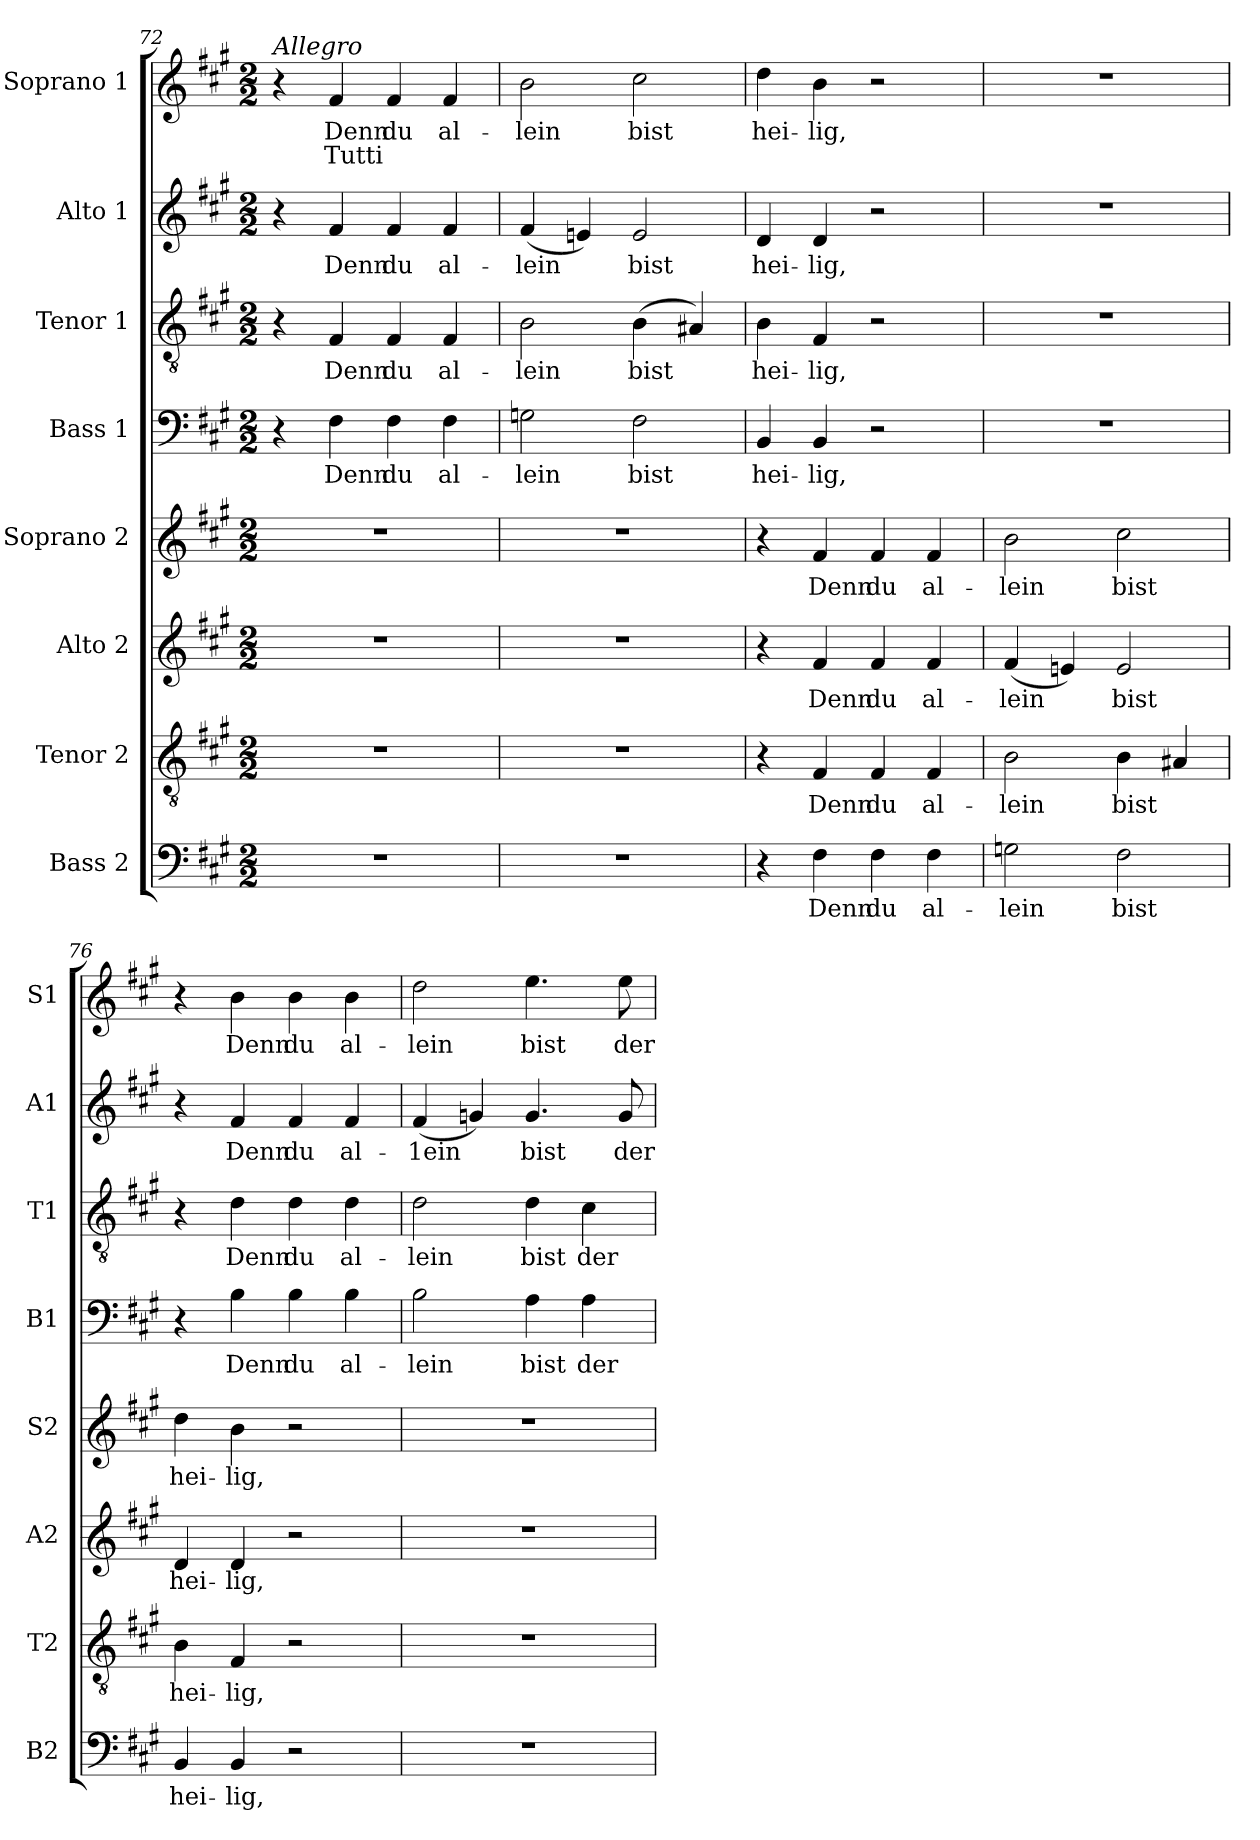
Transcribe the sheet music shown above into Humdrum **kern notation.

**kern	**text	**kern	**text	**kern	**text	**kern	**text	**kern	**text	**kern	**text	**kern	**text	**kern	**text	**text
*part8	*part8	*part7	*part7	*part6	*part6	*part5	*part5	*part4	*part4	*part3	*part3	*part2	*part2	*part1	*part1	*part1
*staff8	*staff8	*staff7	*staff7	*staff6	*staff6	*staff5	*staff5	*staff4	*staff4	*staff3	*staff3	*staff2	*staff2	*staff1	*staff1	*staff1
*I"Bass 2	*	*I"Tenor 2	*	*I"Alto 2	*	*I"Soprano 2	*	*I"Bass 1	*	*I"Tenor 1	*	*I"Alto 1	*	*I"Soprano 1	*	*
*I'B2	*	*I'T2	*	*I'A2	*	*I'S2	*	*I'B1	*	*I'T1	*	*I'A1	*	*I'S1	*	*
!!LO:LB:g=z
*clefF4	*	*clefGv2	*	*clefG2	*	*clefG2	*	*clefF4	*	*clefGv2	*	*clefG2	*	*clefG2	*	*
*k[f#c#g#]	*	*k[f#c#g#]	*	*k[f#c#g#]	*	*k[f#c#g#]	*	*k[f#c#g#]	*	*k[f#c#g#]	*	*k[f#c#g#]	*	*k[f#c#g#]	*	*
*M2/2	*	*M2/2	*	*M2/2	*	*M2/2	*	*M2/2	*	*M2/2	*	*M2/2	*	*M2/2	*	*
=72	=72	=72	=72	=72	=72	=72	=72	=72	=72	=72	=72	=72	=72	=72	=72	=72
!	!	!	!	!	!	!	!	!	!	!	!	!	!	!LO:TX:a:i:t=Allegro	!	!
1r	.	1r	.	1r	.	1r	.	4r	.	4r	.	4r	.	4r	.	.
!	!	!	!	!	!	!	!	!	!LO:LY:b	!	!LO:LY:b	!	!LO:LY:b	!	!LO:LY:b	!LO:LY:b
.	.	.	.	.	.	.	.	4F#\	Denn	4F#/	Denn	4f#/	Denn	4f#/	Denn	-Tutti
!	!	!	!	!	!	!	!	!	!LO:LY:b	!	!LO:LY:b	!	!LO:LY:b	!	!LO:LY:b	!
.	.	.	.	.	.	.	.	4F#\	du	4F#/	du	4f#/	du	4f#/	du	.
!	!	!	!	!	!	!	!	!	!LO:LY:b	!	!LO:LY:b	!	!LO:LY:b	!	!LO:LY:b	!
.	.	.	.	.	.	.	.	4F#\	al-	4F#/	al-	4f#/	al-	4f#/	al-	.
=73	=73	=73	=73	=73	=73	=73	=73	=73	=73	=73	=73	=73	=73	=73	=73	=73
!	!	!	!	!	!	!	!	!	!LO:LY:b	!	!LO:LY:b	!	!LO:LY:b	!	!LO:LY:b	!
1r	.	1r	.	1r	.	1r	.	2Gn\	-lein	2B\	-lein	(<4f#/	-lein	2b\	-lein	.
.	.	.	.	.	.	.	.	.	.	.	.	4en/)	.	.	.	.
!	!	!	!	!	!	!	!	!	!LO:LY:b	!	!LO:LY:b	!	!LO:LY:b	!	!LO:LY:b	!
.	.	.	.	.	.	.	.	2F#\	bist	(>4B\	bist	2e/	bist	2cc#\	bist	.
.	.	.	.	.	.	.	.	.	.	4A#X/)	.	.	.	.	.	.
=74	=74	=74	=74	=74	=74	=74	=74	=74	=74	=74	=74	=74	=74	=74	=74	=74
!	!	!	!	!	!	!	!	!	!LO:LY:b	!	!LO:LY:b	!	!LO:LY:b	!	!LO:LY:b	!
4r	.	4r	.	4r	.	4r	.	4BB/	hei-	4B\	hei-	4d/	hei-	4dd\	hei-	.
!	!LO:LY:b	!	!LO:LY:b	!	!LO:LY:b	!	!LO:LY:b	!	!LO:LY:b	!	!LO:LY:b	!	!LO:LY:b	!	!LO:LY:b	!
4F#\	Denn	4F#/	Denn	4f#/	Denn	4f#/	Denn	4BB/	-lig,	4F#/	-lig,	4d/	-lig,	4b\	-lig,	.
!	!LO:LY:b	!	!LO:LY:b	!	!LO:LY:b	!	!LO:LY:b	!	!	!	!	!	!	!	!	!
4F#\	du	4F#/	du	4f#/	du	4f#/	du	2r	.	2r	.	2r	.	2r	.	.
!	!LO:LY:b	!	!LO:LY:b	!	!LO:LY:b	!	!LO:LY:b	!	!	!	!	!	!	!	!	!
4F#\	al-	4F#/	al-	4f#/	al-	4f#/	al-	.	.	.	.	.	.	.	.	.
=75	=75	=75	=75	=75	=75	=75	=75	=75	=75	=75	=75	=75	=75	=75	=75	=75
!	!LO:LY:b	!	!LO:LY:b	!	!LO:LY:b	!	!LO:LY:b	!	!	!	!	!	!	!	!	!
2Gn\	-lein	2B\	-lein	(<4f#/	-lein	2b\	-lein	1r	.	1r	.	1r	.	1r	.	.
.	.	.	.	4en/)	.	.	.	.	.	.	.	.	.	.	.	.
!	!LO:LY:b	!	!LO:LY:b	!	!LO:LY:b	!	!LO:LY:b	!	!	!	!	!	!	!	!	!
2F#\	bist	4B\	bist	2e/	bist	2cc#\	bist	.	.	.	.	.	.	.	.	.
.	.	4A#X/	.	.	.	.	.	.	.	.	.	.	.	.	.	.
=76	=76	=76	=76	=76	=76	=76	=76	=76	=76	=76	=76	=76	=76	=76	=76	=76
!	!LO:LY:b	!	!LO:LY:b	!	!LO:LY:b	!	!LO:LY:b	!	!	!	!	!	!	!	!	!
4BB/	hei-	4B\	hei-	4d/	hei-	4dd\	hei-	4r	.	4r	.	4r	.	4r	.	.
!	!LO:LY:b	!	!LO:LY:b	!	!LO:LY:b	!	!LO:LY:b	!	!LO:LY:b	!	!LO:LY:b	!	!LO:LY:b	!	!LO:LY:b	!
4BB/	-lig,	4F#/	-lig,	4d/	-lig,	4b\	-lig,	4B\	Denn	4d\	Denn	4f#/	Denn	4b\	Denn	.
!	!	!	!	!	!	!	!	!	!LO:LY:b	!	!LO:LY:b	!	!LO:LY:b	!	!LO:LY:b	!
2r	.	2r	.	2r	.	2r	.	4B\	du	4d\	du	4f#/	du	4b\	du	.
!	!	!	!	!	!	!	!	!	!LO:LY:b	!	!LO:LY:b	!	!LO:LY:b	!	!LO:LY:b	!
.	.	.	.	.	.	.	.	4B\	al-	4d\	al-	4f#/	al-	4b\	al-	.
=77	=77	=77	=77	=77	=77	=77	=77	=77	=77	=77	=77	=77	=77	=77	=77	=77
!	!	!	!	!	!	!	!	!	!LO:LY:b	!	!LO:LY:b	!	!LO:LY:b	!	!LO:LY:b	!
1r	.	1r	.	1r	.	1r	.	2B\	-lein	2d\	-lein	(<4f#/	-1ein	2dd\	-lein	.
.	.	.	.	.	.	.	.	.	.	.	.	4gn/)	.	.	.	.
!	!	!	!	!	!	!	!	!	!LO:LY:b	!	!LO:LY:b	!	!LO:LY:b	!	!LO:LY:b	!
.	.	.	.	.	.	.	.	4A\	bist	4d\	bist	4.g/	bist	4.ee\	bist	.
!	!	!	!	!	!	!	!	!	!LO:LY:b	!	!LO:LY:b	!	!	!	!	!
.	.	.	.	.	.	.	.	4A\	der	4c#\	der	.	.	.	.	.
!	!	!	!	!	!	!	!	!	!	!	!	!	!LO:LY:b	!	!LO:LY:b	!
.	.	.	.	.	.	.	.	.	.	.	.	8g/	der	8ee\	der	.
=	=	=	=	=	=	=	=	=	=	=	=	=	=	=	=	=
*-	*-	*-	*-	*-	*-	*-	*-	*-	*-	*-	*-	*-	*-	*-	*-	*-
